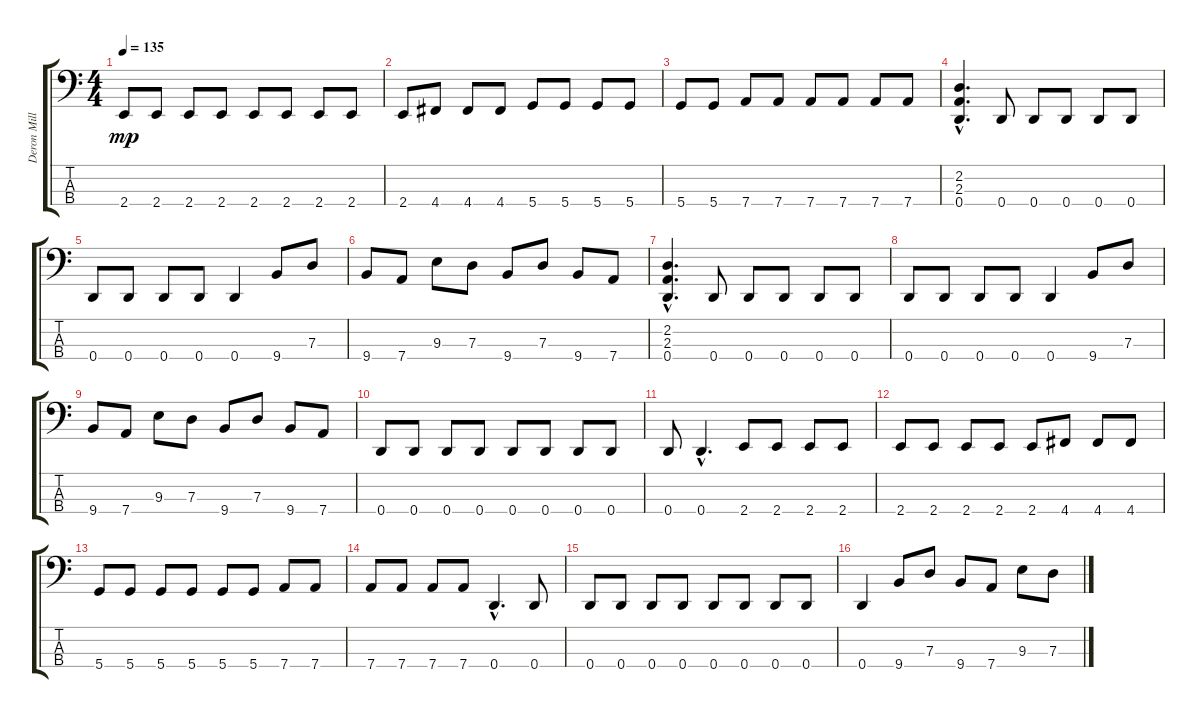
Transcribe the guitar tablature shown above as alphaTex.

\track ("Deron Miller (Octave)" "Deron Mill") {instrument distortionguitar}
\staff {score tabs}
\tuning (F2 C2 G1 D1) {hide}
\ts (4 4)
\tempo 135
\clef f4
\ks c
2.4.8{dy mp} 2.4.8 2.4.8 2.4.8 2.4.8 2.4.8 2.4.8 2.4.8 |
2.4.8 4.4.8 4.4.8 4.4.8 5.4.8 5.4.8 5.4.8 5.4.8 |
5.4.8 5.4.8 7.4.8 7.4.8 7.4.8 7.4.8 7.4.8 7.4.8 |
(2.2{hac} 2.3{hac} 0.4{hac}).4{d} 0.4.8 0.4.8 0.4.8 0.4.8 0.4.8 |
0.4.8 0.4.8 0.4.8 0.4.8 0.4.4 9.4.8 7.3.8 |
9.4.8 7.4.8 9.3.8 7.3.8 9.4.8 7.3.8 9.4.8 7.4.8 |
(2.2{hac} 2.3{hac} 0.4{hac}).4{d} 0.4.8 0.4.8 0.4.8 0.4.8 0.4.8 |
0.4.8 0.4.8 0.4.8 0.4.8 0.4.4 9.4.8 7.3.8 |
9.4.8 7.4.8 9.3.8 7.3.8 9.4.8 7.3.8 9.4.8 7.4.8 |
0.4.8 0.4.8 0.4.8 0.4.8 0.4.8 0.4.8 0.4.8 0.4.8 |
0.4.8 0.4{hac}.4{d} 2.4.8 2.4.8 2.4.8 2.4.8 |
2.4.8 2.4.8 2.4.8 2.4.8 2.4.8 4.4.8 4.4.8 4.4.8 |
5.4.8 5.4.8 5.4.8 5.4.8 5.4.8 5.4.8 7.4.8 7.4.8 |
7.4.8 7.4.8 7.4.8 7.4.8 0.4{hac}.4{d} 0.4.8 |
0.4.8 0.4.8 0.4.8 0.4.8 0.4.8 0.4.8 0.4.8 0.4.8 |
0.4.4 9.4.8 7.3.8 9.4.8 7.4.8 9.3.8 7.3.8
